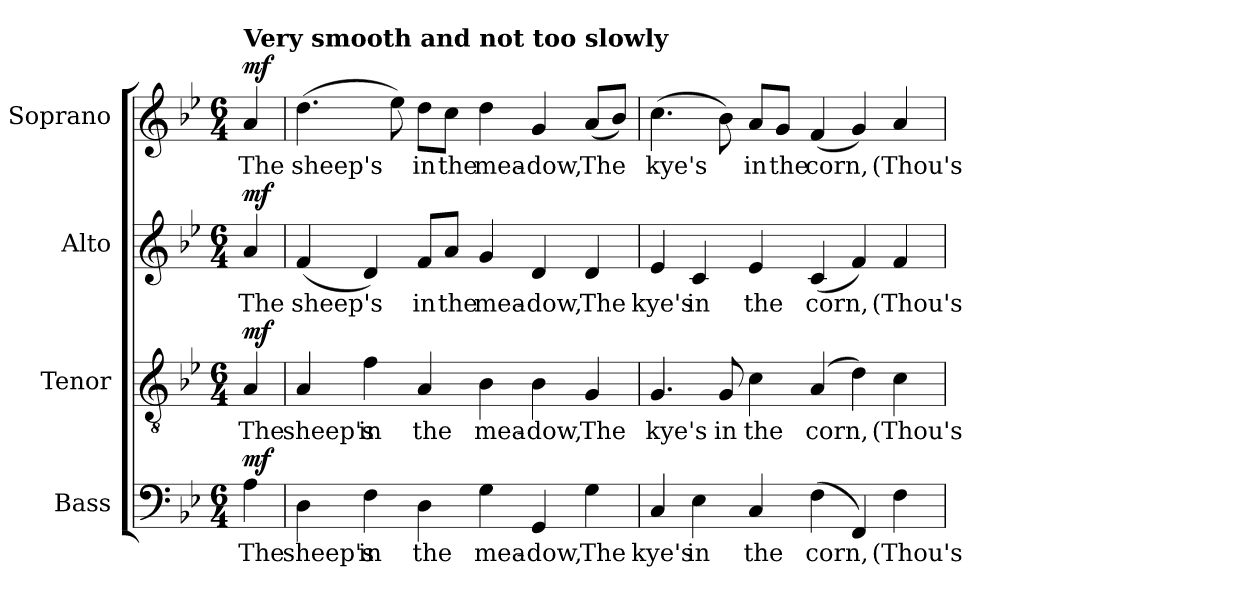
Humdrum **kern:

**kern	**text	**dynam	**kern	**text	**dynam	**kern	**text	**dynam	**kern	**text	**dynam
*part4	*part4	*part4	*part3	*part3	*part3	*part2	*part2	*part2	*part1	*part1	*part1
*staff4	*staff4	*staff4	*staff3	*staff3	*staff3	*staff2	*staff2	*staff2	*staff1	*staff1	*staff1
*I"Bass	*	*	*I"Tenor	*	*	*I"Alto	*	*	*I"Soprano	*	*
*I'B.	*	*	*I'T.	*	*	*I'A.	*	*	*I'S.	*	*
!!LO:PB:g=z
*clefF4	*	*	*clefGv2	*	*	*clefG2	*	*	*clefG2	*	*
*	*	*	*ITrd7c12	*	*	*	*	*	*	*	*
*k[b-e-]	*	*	*k[b-e-]	*	*	*k[b-e-]	*	*	*k[b-e-]	*	*
*B-:	*	*	*B-:	*	*	*B-:	*	*	*B-:	*	*
*M6/4	*	*	*M6/4	*	*	*M6/4	*	*	*M6/4	*	*
=1	=1	=1	=1	=1	=1	=1	=1	=1	=1	=1	=1
!	!LO:LY:b:color=#000000	!	!	!	!	!	!	!	!	!	!
!	!	!	!	!LO:LY:b:color=#000000	!	!	!	!	!	!	!
!	!	!	!	!	!	!	!LO:LY:b:color=#000000	!	!	!	!
!	!	!	!	!	!	!	!	!	!LO:TX:a:B:t=Very smooth and not too slowly	!	!
!	!	!	!	!	!	!	!	!	!	!LO:LY:b:color=#000000	!
4Ai\	The	mf	4AAi/	The	mf	4ai/	The	mf	4ai/	The	mf
=2	=2	=2	=2	=2	=2	=2	=2	=2	=2	=2	=2
!	!LO:LY:b:color=#000000	!	!	!	!	!	!	!	!	!	!
!	!	!	!	!LO:LY:b:color=#000000	!	!	!	!	!	!	!
!	!	!	!	!	!	!	!LO:LY:b:color=#000000	!	!	!	!
!	!	!	!	!	!	!	!	!	!	!LO:LY:b:color=#000000	!
4Di\	sheep's	.	4AAi/	sheep's	.	(4fi/	sheep's	.	(4.ddi\	sheep's	.
!	!LO:LY:b:color=#000000	!	!	!	!	!	!	!	!	!	!
!	!	!	!	!LO:LY:b:color=#000000	!	!	!	!	!	!	!
4Fi\	in	.	4Fi\	in	.	4di/)	.	.	.	.	.
.	.	.	.	.	.	.	.	.	8ee-i\)	.	.
!	!LO:LY:b:color=#000000	!	!	!	!	!	!	!	!	!	!
!	!	!	!	!LO:LY:b:color=#000000	!	!	!	!	!	!	!
!	!	!	!	!	!	!	!LO:LY:b:color=#000000	!	!	!	!
!	!	!	!	!	!	!	!	!	!	!LO:LY:b:color=#000000	!
4Di\	the	.	4AAi/	the	.	8fi/L	in	.	8ddi\L	in	.
!	!	!	!	!	!	!	!LO:LY:b:color=#000000	!	!	!	!
!	!	!	!	!	!	!	!	!	!	!LO:LY:b:color=#000000	!
.	.	.	.	.	.	8ai/J	the	.	8cci\J	the	.
!	!LO:LY:b:color=#000000	!	!	!	!	!	!	!	!	!	!
!	!	!	!	!LO:LY:b:color=#000000	!	!	!	!	!	!	!
!	!	!	!	!	!	!	!LO:LY:b:color=#000000	!	!	!	!
!	!	!	!	!	!	!	!	!	!	!LO:LY:b:color=#000000	!
4Gi\	mea-	.	4BB-i\	mea-	.	4gi/	mea-	.	4ddi\	mea-	.
!	!LO:LY:b:color=#000000	!	!	!	!	!	!	!	!	!	!
!	!	!	!	!LO:LY:b:color=#000000	!	!	!	!	!	!	!
!	!	!	!	!	!	!	!LO:LY:b:color=#000000	!	!	!	!
!	!	!	!	!	!	!	!	!	!	!LO:LY:b:color=#000000	!
4GGi/	-dow,	.	4BB-i\	-dow,	.	4di/	-dow,	.	4gi/	-dow,	.
!	!LO:LY:b:color=#000000	!	!	!	!	!	!	!	!	!	!
!	!	!	!	!LO:LY:b:color=#000000	!	!	!	!	!	!	!
!	!	!	!	!	!	!	!LO:LY:b:color=#000000	!	!	!	!
!	!	!	!	!	!	!	!	!	!	!LO:LY:b:color=#000000	!
4Gi\	The	.	4GGi/	The	.	4di/	The	.	(8ai/L	The	.
.	.	.	.	.	.	.	.	.	8b-i/J)	.	.
=3	=3	=3	=3	=3	=3	=3	=3	=3	=3	=3	=3
!	!LO:LY:b:color=#000000	!	!	!	!	!	!	!	!	!	!
!	!	!	!	!LO:LY:b:color=#000000	!	!	!	!	!	!	!
!	!	!	!	!	!	!	!LO:LY:b:color=#000000	!	!	!	!
!	!	!	!	!	!	!	!	!	!	!LO:LY:b:color=#000000	!
4Ci/	kye's	.	4.GGi/	kye's	.	4e-i/	kye's	.	(4.cci\	kye's	.
!	!LO:LY:b:color=#000000	!	!	!	!	!	!	!	!	!	!
!	!	!	!	!	!	!	!LO:LY:b:color=#000000	!	!	!	!
4E-i\	in	.	.	.	.	4ci/	in	.	.	.	.
!	!	!	!	!LO:LY:b:color=#000000	!	!	!	!	!	!	!
.	.	.	8GGi/	in	.	.	.	.	8b-i\)	.	.
!	!LO:LY:b:color=#000000	!	!	!	!	!	!	!	!	!	!
!	!	!	!	!LO:LY:b:color=#000000	!	!	!	!	!	!	!
!	!	!	!	!	!	!	!LO:LY:b:color=#000000	!	!	!	!
!	!	!	!	!	!	!	!	!	!	!LO:LY:b:color=#000000	!
4Ci/	the	.	4Ci\	the	.	4e-i/	the	.	8ai/L	in	.
!	!	!	!	!	!	!	!	!	!	!LO:LY:b:color=#000000	!
.	.	.	.	.	.	.	.	.	8gi/J	the	.
!	!LO:LY:b:color=#000000	!	!	!	!	!	!	!	!	!	!
!	!	!	!	!LO:LY:b:color=#000000	!	!	!	!	!	!	!
!	!	!	!	!	!	!	!LO:LY:b:color=#000000	!	!	!	!
!	!	!	!	!	!	!	!	!	!	!LO:LY:b:color=#000000	!
(4Fi\	corn,	.	(4AAi/	corn,	.	(4ci/	corn,	.	(4fi/	corn,	.
4FFi/)	.	.	4Di\)	.	.	4fi/)	.	.	4gi/)	.	.
!	!LO:LY:b:color=#000000	!	!	!	!	!	!	!	!	!	!
!	!	!	!	!LO:LY:b:color=#000000	!	!	!	!	!	!	!
!	!	!	!	!	!	!	!LO:LY:b:color=#000000	!	!	!	!
!	!	!	!	!	!	!	!	!	!	!LO:LY:b:color=#000000	!
4Fi\	(Thou's	.	4Ci\	(Thou's	.	4fi/	(Thou's	.	4ai/	(Thou's	.
=	=	=	=	=	=	=	=	=	=	=	=
*-	*-	*-	*-	*-	*-	*-	*-	*-	*-	*-	*-
